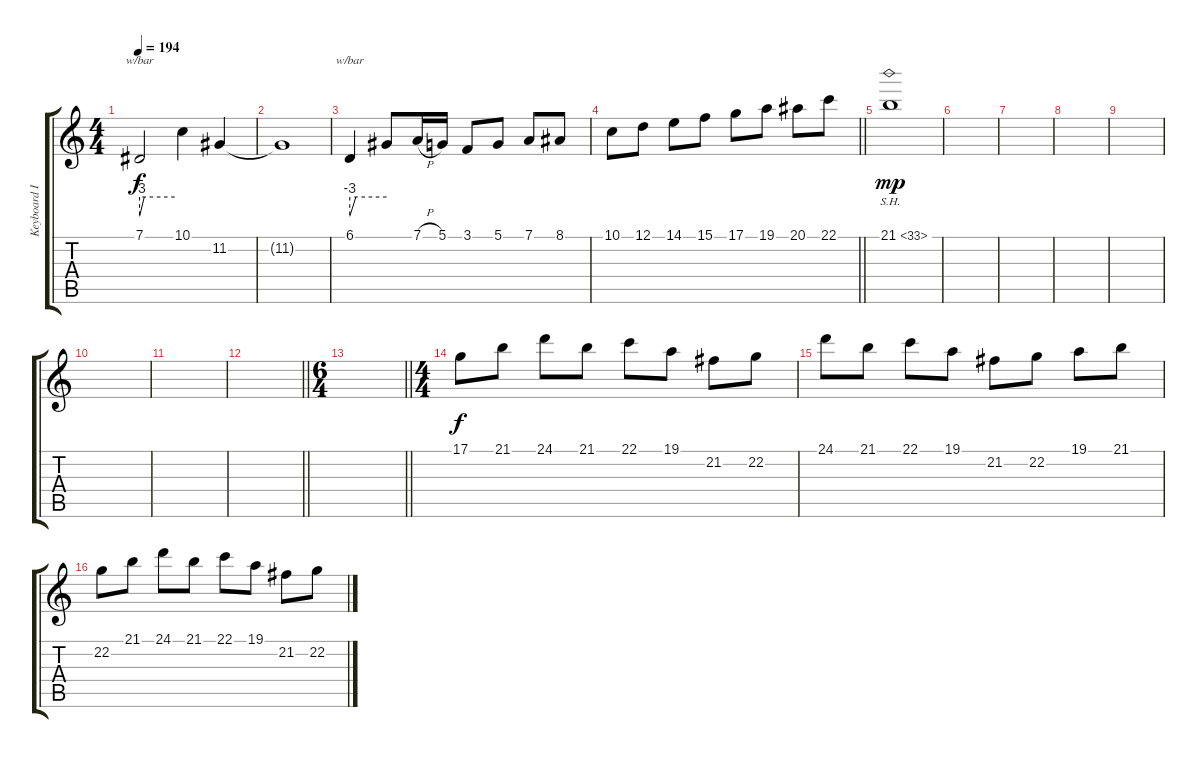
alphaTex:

\track ("Keyboard I" "Keyboard I") {instrument stringensemble1}
\staff {score tabs}
\tuning (D4 A3 F3 C3 G2 C2) {hide}
\ts (4 4)
\tempo 194
\clef g2
\ks c
7.1.2{tbe (custom default 0 -12 8 0 60 0) dy f} 10.1.4 11.2.4 |
11.2{t}.1 |
6.1.4{tbe (custom default 0 -12 10 0 60 0)} 6.1{t}.8 7.1{h}.16 5.1.16 3.1.8 5.1.8 7.1.8 8.1.8 |
\barLineRight lightlight
10.1.8 12.1.8 14.1.8 15.1.8 17.1.8 19.1.8 20.1.8 22.1.8 |
21.1{sh 12}.1{dy mp} |
|
|
|
|
|
|
\barLineRight lightlight
|
\ts (6 4)
\barLineRight lightlight
|
\ts (4 4)
17.1.8{dy f volume 13 balance 11} 21.1.8 24.1.8 21.1.8 22.1.8 19.1.8 21.2.8 22.2.8 |
24.1.8 21.1.8 22.1.8 19.1.8 21.2.8 22.2.8 19.1.8 21.1.8 |
22.2.8 21.1.8 24.1.8 21.1.8 22.1.8 19.1.8 21.2.8 22.2.8
